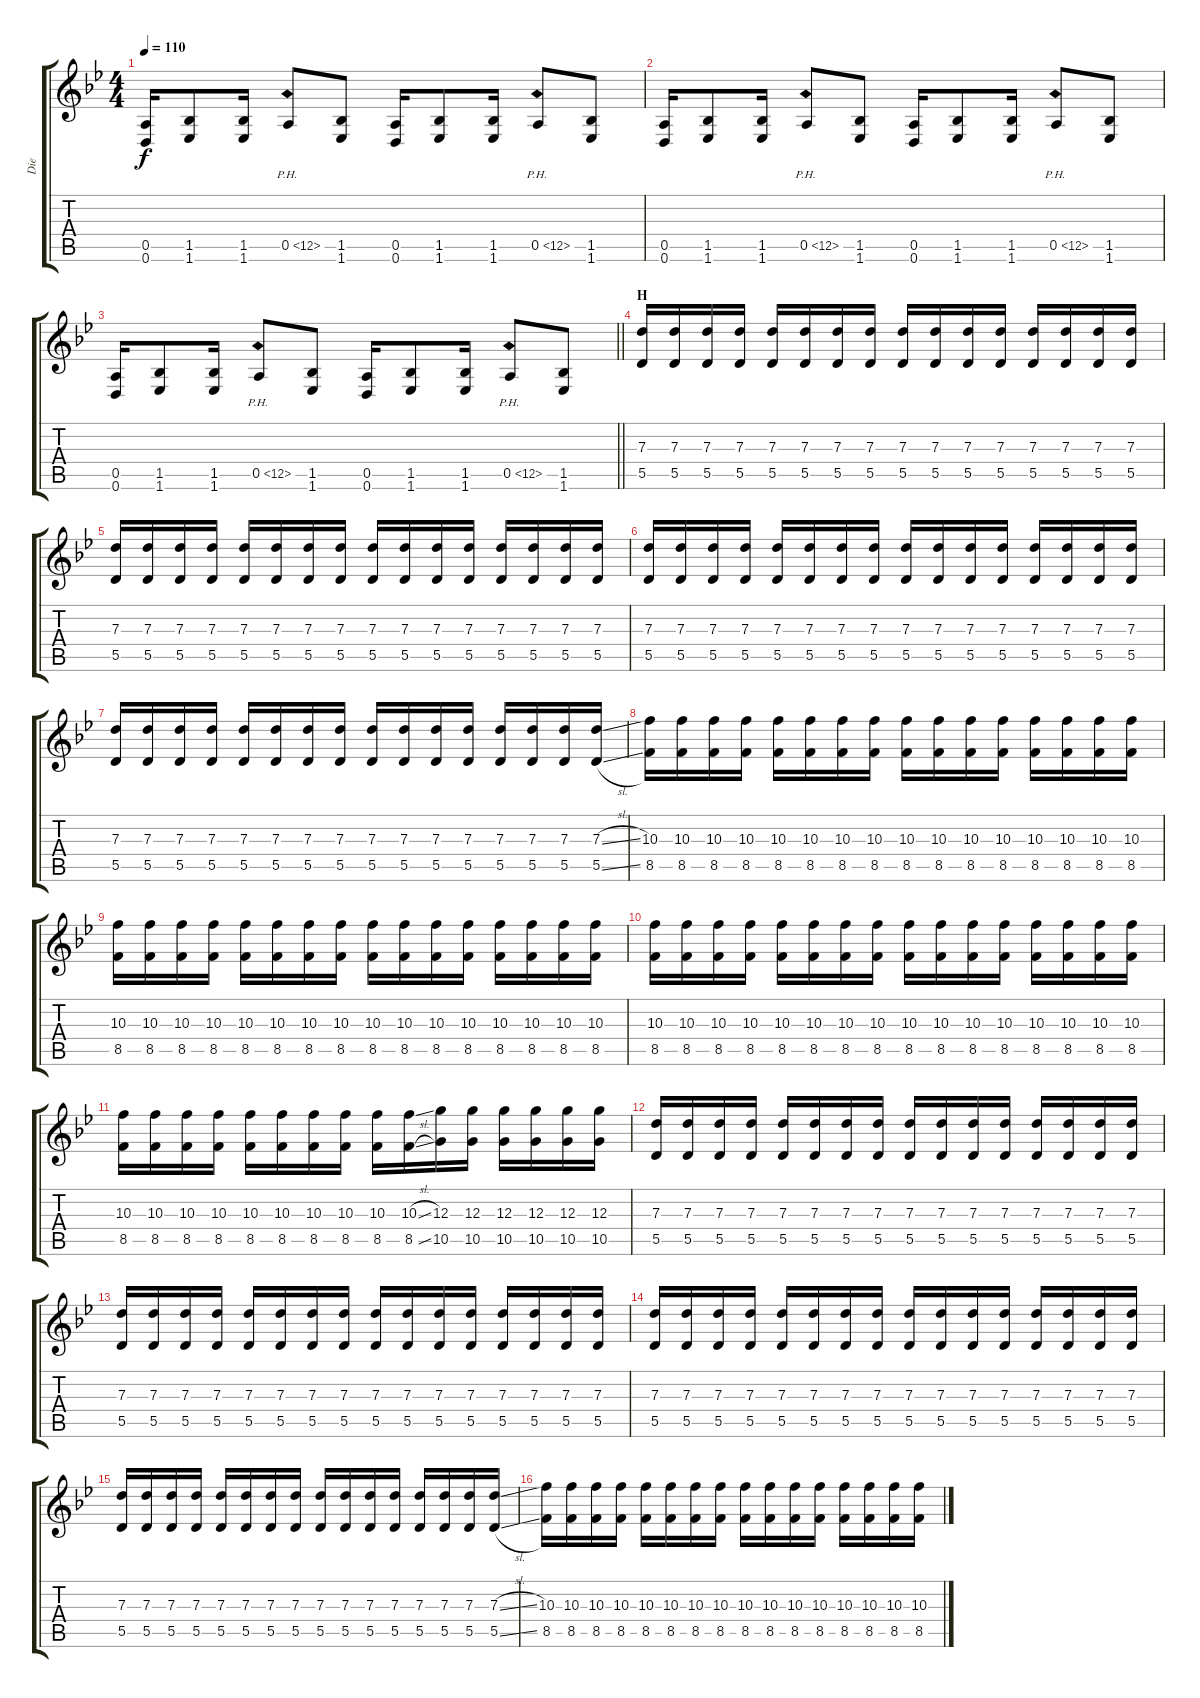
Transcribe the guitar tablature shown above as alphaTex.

\track ("Die" "Die") {instrument distortionguitar}
\staff {score tabs}
\tuning (E4 B3 G3 D3 A2 D2) {hide}
\ts (4 4)
\tempo 110
\clef g2
\ks bb
(0.5 0.6).16{dy f} (1.5 1.6).8 (1.5 1.6).16 0.5{ph 12}.8 (1.5 1.6).8 (0.5 0.6).16 (1.5 1.6).8 (1.5 1.6).16 0.5{ph 12}.8 (1.5 1.6).8 |
(0.5 0.6).16 (1.5 1.6).8 (1.5 1.6).16 0.5{ph 12}.8 (1.5 1.6).8 (0.5 0.6).16 (1.5 1.6).8 (1.5 1.6).16 0.5{ph 12}.8 (1.5 1.6).8 |
\barLineRight lightlight
(0.5 0.6).16 (1.5 1.6).8 (1.5 1.6).16 0.5{ph 12}.8 (1.5 1.6).8 (0.5 0.6).16 (1.5 1.6).8 (1.5 1.6).16 0.5{ph 12}.8 (1.5 1.6).8 |
\section ("" "H")
(7.3 5.5).16 (7.3 5.5).16 (7.3 5.5).16 (7.3 5.5).16 (7.3 5.5).16 (7.3 5.5).16 (7.3 5.5).16 (7.3 5.5).16 (7.3 5.5).16 (7.3 5.5).16 (7.3 5.5).16 (7.3 5.5).16 (7.3 5.5).16 (7.3 5.5).16 (7.3 5.5).16 (7.3 5.5).16 |
(7.3 5.5).16 (7.3 5.5).16 (7.3 5.5).16 (7.3 5.5).16 (7.3 5.5).16 (7.3 5.5).16 (7.3 5.5).16 (7.3 5.5).16 (7.3 5.5).16 (7.3 5.5).16 (7.3 5.5).16 (7.3 5.5).16 (7.3 5.5).16 (7.3 5.5).16 (7.3 5.5).16 (7.3 5.5).16 |
(7.3 5.5).16 (7.3 5.5).16 (7.3 5.5).16 (7.3 5.5).16 (7.3 5.5).16 (7.3 5.5).16 (7.3 5.5).16 (7.3 5.5).16 (7.3 5.5).16 (7.3 5.5).16 (7.3 5.5).16 (7.3 5.5).16 (7.3 5.5).16 (7.3 5.5).16 (7.3 5.5).16 (7.3 5.5).16 |
(7.3 5.5).16 (7.3 5.5).16 (7.3 5.5).16 (7.3 5.5).16 (7.3 5.5).16 (7.3 5.5).16 (7.3 5.5).16 (7.3 5.5).16 (7.3 5.5).16 (7.3 5.5).16 (7.3 5.5).16 (7.3 5.5).16 (7.3 5.5).16 (7.3 5.5).16 (7.3 5.5).16 (7.3{sl} 5.5{sl}).16 |
(10.3 8.5).16 (10.3 8.5).16 (10.3 8.5).16 (10.3 8.5).16 (10.3 8.5).16 (10.3 8.5).16 (10.3 8.5).16 (10.3 8.5).16 (10.3 8.5).16 (10.3 8.5).16 (10.3 8.5).16 (10.3 8.5).16 (10.3 8.5).16 (10.3 8.5).16 (10.3 8.5).16 (10.3 8.5).16 |
(10.3 8.5).16 (10.3 8.5).16 (10.3 8.5).16 (10.3 8.5).16 (10.3 8.5).16 (10.3 8.5).16 (10.3 8.5).16 (10.3 8.5).16 (10.3 8.5).16 (10.3 8.5).16 (10.3 8.5).16 (10.3 8.5).16 (10.3 8.5).16 (10.3 8.5).16 (10.3 8.5).16 (10.3 8.5).16 |
(10.3 8.5).16 (10.3 8.5).16 (10.3 8.5).16 (10.3 8.5).16 (10.3 8.5).16 (10.3 8.5).16 (10.3 8.5).16 (10.3 8.5).16 (10.3 8.5).16 (10.3 8.5).16 (10.3 8.5).16 (10.3 8.5).16 (10.3 8.5).16 (10.3 8.5).16 (10.3 8.5).16 (10.3 8.5).16 |
(10.3 8.5).16 (10.3 8.5).16 (10.3 8.5).16 (10.3 8.5).16 (10.3 8.5).16 (10.3 8.5).16 (10.3 8.5).16 (10.3 8.5).16 (10.3 8.5).16 (10.3{sl} 8.5{sl}).16 (12.3 10.5).16 (12.3 10.5).16 (12.3 10.5).16 (12.3 10.5).16 (12.3 10.5).16 (12.3 10.5).16 |
(7.3 5.5).16 (7.3 5.5).16 (7.3 5.5).16 (7.3 5.5).16 (7.3 5.5).16 (7.3 5.5).16 (7.3 5.5).16 (7.3 5.5).16 (7.3 5.5).16 (7.3 5.5).16 (7.3 5.5).16 (7.3 5.5).16 (7.3 5.5).16 (7.3 5.5).16 (7.3 5.5).16 (7.3 5.5).16 |
(7.3 5.5).16 (7.3 5.5).16 (7.3 5.5).16 (7.3 5.5).16 (7.3 5.5).16 (7.3 5.5).16 (7.3 5.5).16 (7.3 5.5).16 (7.3 5.5).16 (7.3 5.5).16 (7.3 5.5).16 (7.3 5.5).16 (7.3 5.5).16 (7.3 5.5).16 (7.3 5.5).16 (7.3 5.5).16 |
(7.3 5.5).16 (7.3 5.5).16 (7.3 5.5).16 (7.3 5.5).16 (7.3 5.5).16 (7.3 5.5).16 (7.3 5.5).16 (7.3 5.5).16 (7.3 5.5).16 (7.3 5.5).16 (7.3 5.5).16 (7.3 5.5).16 (7.3 5.5).16 (7.3 5.5).16 (7.3 5.5).16 (7.3 5.5).16 |
(7.3 5.5).16 (7.3 5.5).16 (7.3 5.5).16 (7.3 5.5).16 (7.3 5.5).16 (7.3 5.5).16 (7.3 5.5).16 (7.3 5.5).16 (7.3 5.5).16 (7.3 5.5).16 (7.3 5.5).16 (7.3 5.5).16 (7.3 5.5).16 (7.3 5.5).16 (7.3 5.5).16 (7.3{sl} 5.5{sl}).16 |
(10.3 8.5).16 (10.3 8.5).16 (10.3 8.5).16 (10.3 8.5).16 (10.3 8.5).16 (10.3 8.5).16 (10.3 8.5).16 (10.3 8.5).16 (10.3 8.5).16 (10.3 8.5).16 (10.3 8.5).16 (10.3 8.5).16 (10.3 8.5).16 (10.3 8.5).16 (10.3 8.5).16 (10.3 8.5).16
